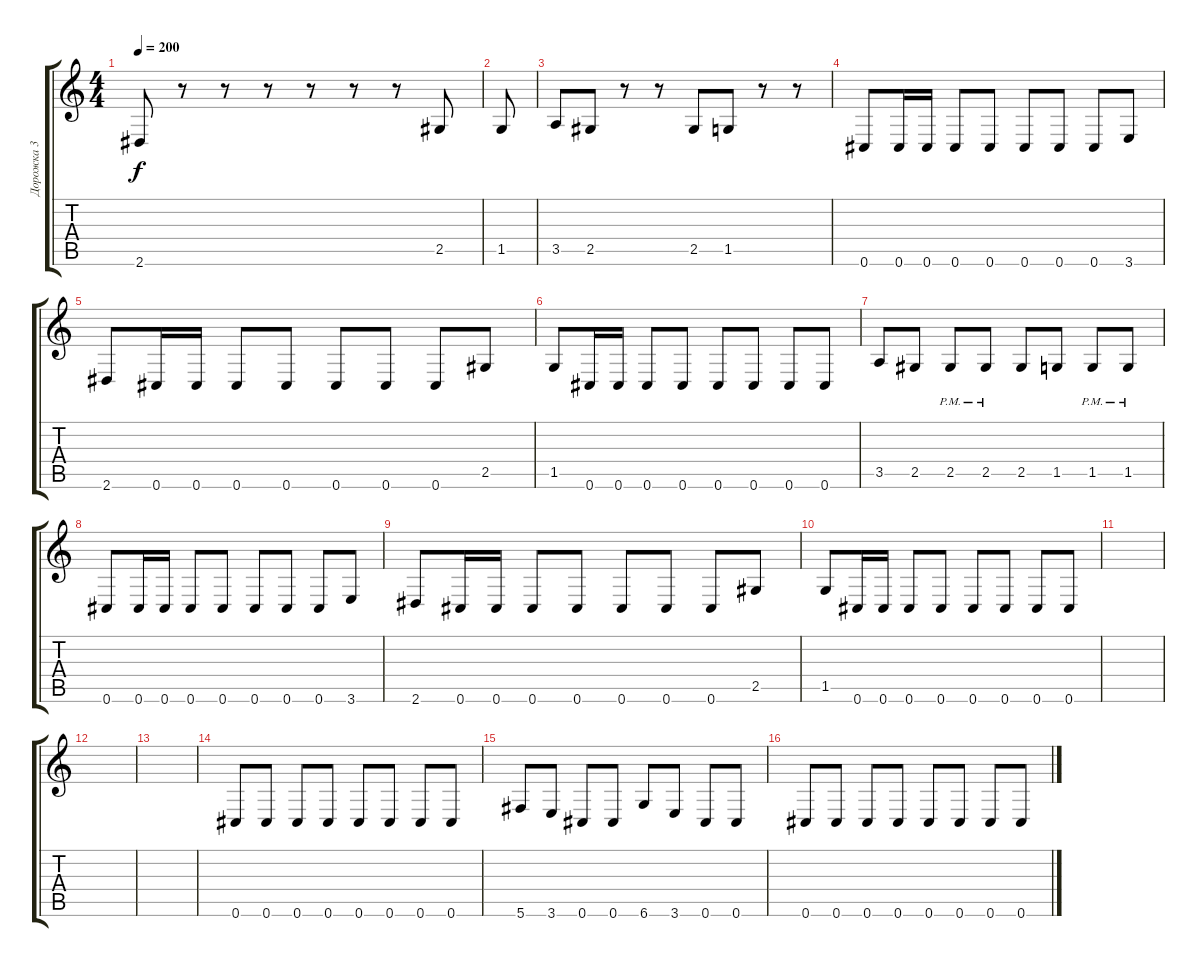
\track ("Дорожка 3" "Дорожка 3") {instrument electricbassfinger}
\staff {score tabs}
\tuning (Db4 Ab3 E3 B2 Gb2 Db2) {hide}
\ts (4 4)
\tempo 200
\clef g2
\ks c
2.6.8{dy f} r.8 r.8 r.8 r.8 r.8 r.8 2.5.8 |
1.5.8 |
3.5.8 2.5.8 r.8 r.8 2.5.8 1.5.8 r.8 r.8 |
0.6.8 0.6.16 0.6.16 0.6.8 0.6.8 0.6.8 0.6.8 0.6.8 3.6.8 |
2.6.8 0.6.16 0.6.16 0.6.8 0.6.8 0.6.8 0.6.8 0.6.8 2.5.8 |
1.5.8 0.6.16 0.6.16 0.6.8 0.6.8 0.6.8 0.6.8 0.6.8 0.6.8 |
3.5.8 2.5.8 2.5{pm}.8 2.5{pm}.8 2.5.8 1.5.8 1.5{pm}.8 1.5{pm}.8 |
0.6.8 0.6.16 0.6.16 0.6.8 0.6.8 0.6.8 0.6.8 0.6.8 3.6.8 |
2.6.8 0.6.16 0.6.16 0.6.8 0.6.8 0.6.8 0.6.8 0.6.8 2.5.8 |
1.5.8 0.6.16 0.6.16 0.6.8 0.6.8 0.6.8 0.6.8 0.6.8 0.6.8 |
|
|
|
0.6.8 0.6.8 0.6.8 0.6.8 0.6.8 0.6.8 0.6.8 0.6.8 |
5.6.8 3.6.8 0.6.8 0.6.8 6.6.8 3.6.8 0.6.8 0.6.8 |
0.6.8 0.6.8 0.6.8 0.6.8 0.6.8 0.6.8 0.6.8 0.6.8
